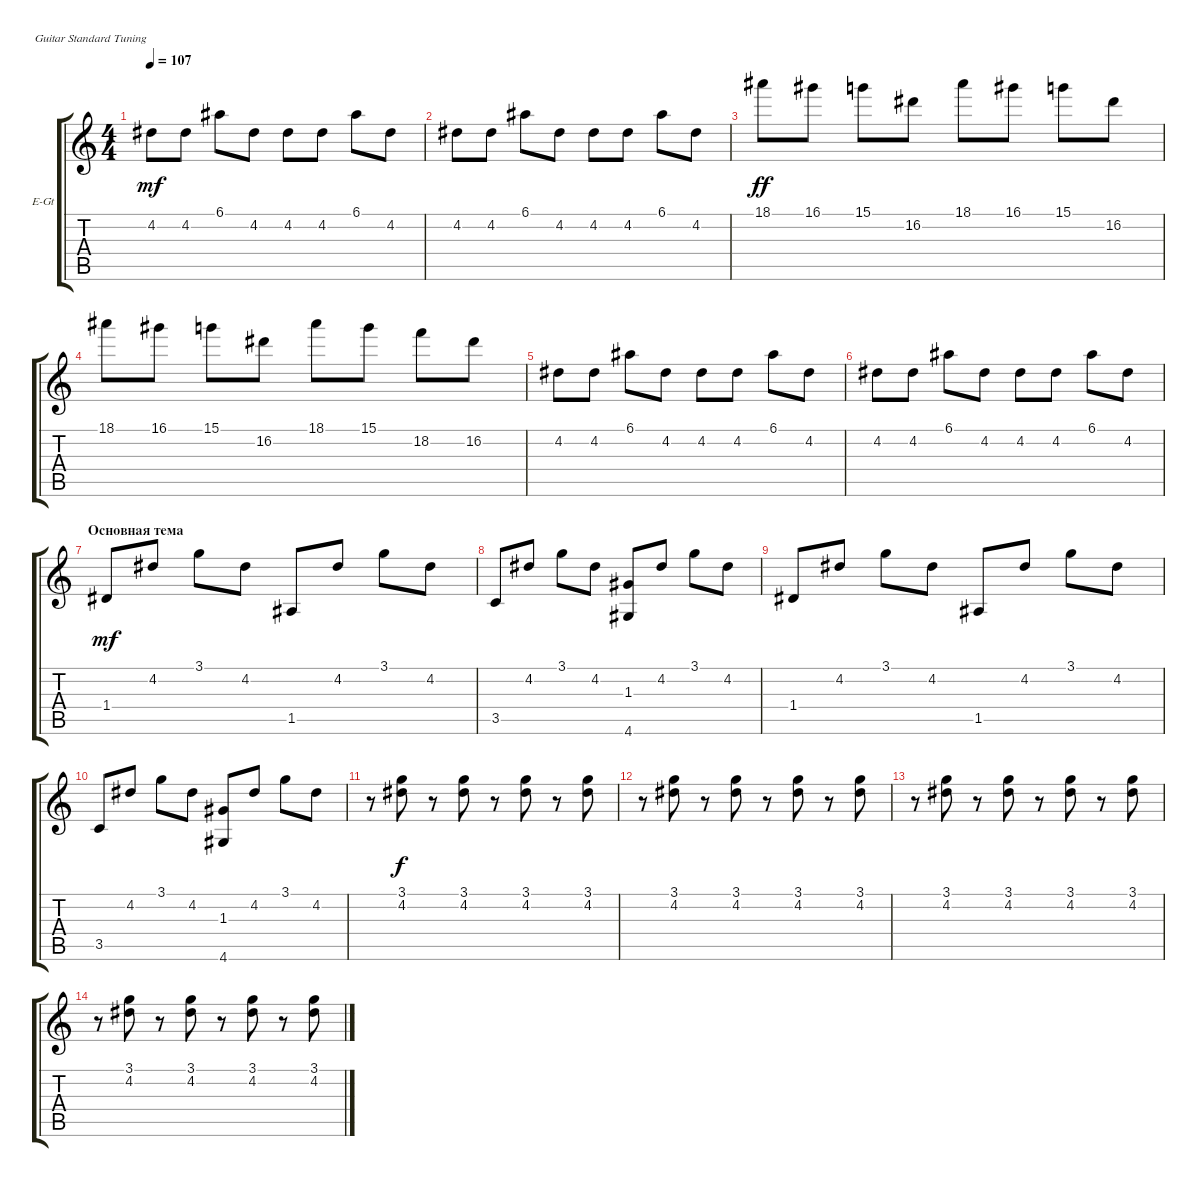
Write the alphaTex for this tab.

\defaultSystemsLayout 4
\bracketExtendMode groupsimilarinstruments
\firstSystemTrackNameOrientation horizontal
\otherSystemsTrackNameOrientation horizontal
\track ("Electric Guitar" "E-Gt") {instrument distortionguitar}
\staff {score tabs}
\tuning (E4 B3 G3 D3 A2 E2)
\ts (4 4)
\tempo 107
\clef g2
\ks c
4.2.8{dy mf} 4.2.8 6.1.8 4.2.8 4.2.8 4.2.8 6.1.8 4.2.8 |
4.2.8 4.2.8 6.1.8 4.2.8 4.2.8 4.2.8 6.1.8 4.2.8 |
18.1.8{dy ff} 16.1.8 15.1.8 16.2.8 18.1.8 16.1.8 15.1.8 16.2.8 |
18.1.8 16.1.8 15.1.8 16.2.8 18.1.8 15.1.8 18.2.8 16.2.8 |
4.2.8 4.2.8 6.1.8 4.2.8 4.2.8 4.2.8 6.1.8 4.2.8 |
4.2.8 4.2.8 6.1.8 4.2.8 4.2.8 4.2.8 6.1.8 4.2.8 |
\section ("" "Основная тема")
1.4.8{dy mf} 4.2.8 3.1.8 4.2.8 1.5.8 4.2.8 3.1.8 4.2.8 |
3.5.8 4.2.8 3.1.8 4.2.8 (1.3 4.6).8 4.2.8 3.1.8 4.2.8 |
1.4.8 4.2.8 3.1.8 4.2.8 1.5.8 4.2.8 3.1.8 4.2.8 |
3.5.8 4.2.8 3.1.8 4.2.8 (1.3 4.6).8 4.2.8 3.1.8 4.2.8 |
r.8 (4.2 3.1).8{dy f} r.8 (4.2 3.1).8 r.8 (4.2 3.1).8 r.8 (4.2 3.1).8 |
r.8 (4.2 3.1).8 r.8 (4.2 3.1).8 r.8 (4.2 3.1).8 r.8 (4.2 3.1).8 |
r.8 (3.1 4.2).8 r.8 (3.1 4.2).8 r.8 (3.1 4.2).8 r.8 (3.1 4.2).8 |
r.8 (3.1 4.2).8 r.8 (3.1 4.2).8 r.8 (3.1 4.2).8 r.8 (3.1 4.2).8
